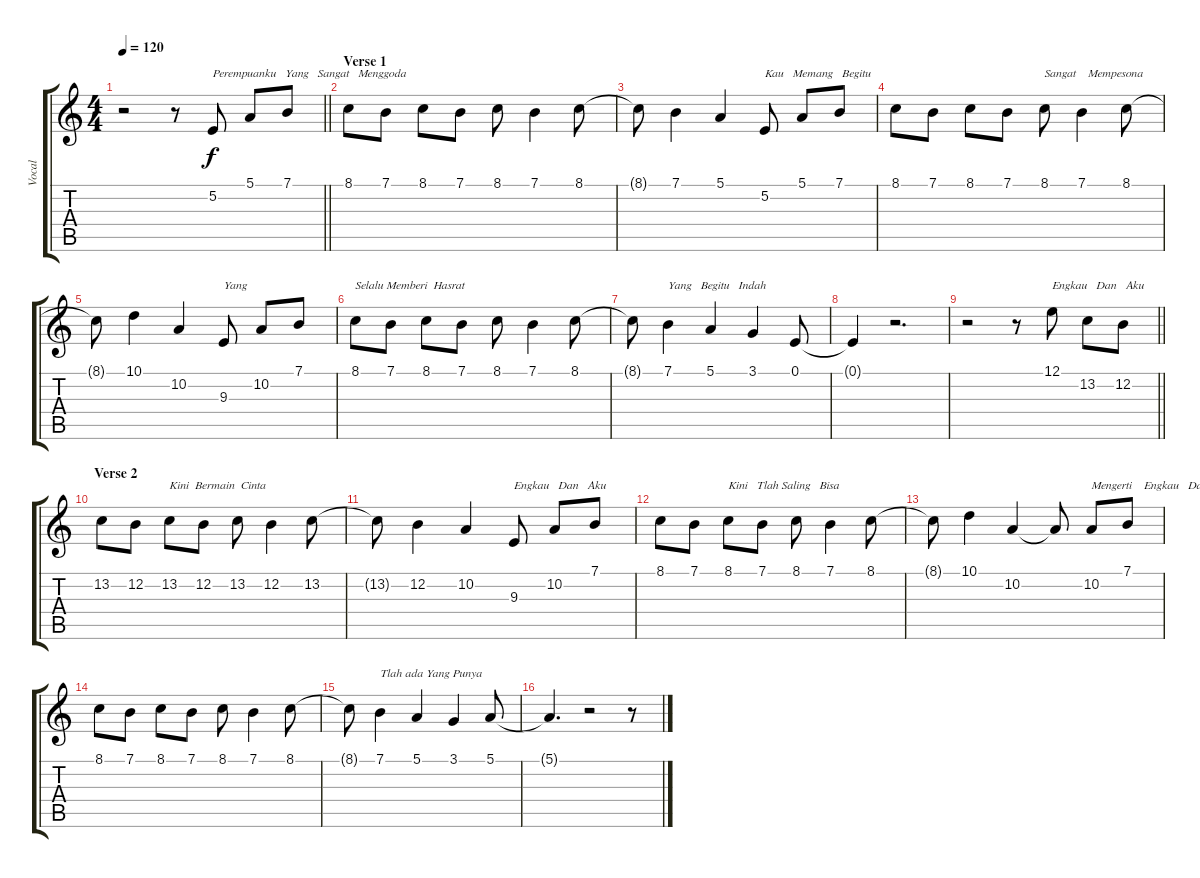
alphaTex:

\track ("Vocal" "Vocal") {instrument voiceoohs}
\staff {score tabs}
\tuning (E4 B3 G3 D3 A2 E2) {hide}
\ts (4 4)
\tempo 120
\clef g2
\barLineRight lightlight
\ks c
r.2{dy f} r.8 5.2.8{txt "Perempuanku   Yang   Sangat   Menggoda"} 5.1.8 7.1.8 |
\section ("" "Verse 1")
8.1.8 7.1.8 8.1.8 7.1.8 8.1.8 7.1.4 8.1.8 |
8.1{t}.8 7.1.4 5.1.4 5.2.8{txt "Kau   Memang   Begitu "} 5.1.8 7.1.8 |
8.1.8 7.1.8 8.1.8 7.1.8 8.1.8{txt "Sangat    Mempesona"} 7.1.4 8.1.8 |
8.1{t}.8 10.1.4 10.2.4 9.3.8{txt "Yang "} 10.2.8 7.1.8 |
8.1.8{txt "Selalu Memberi  Hasrat"} 7.1.8 8.1.8 7.1.8 8.1.8 7.1.4 8.1.8 |
8.1{t}.8 7.1.4{txt "Yang   Begitu   Indah"} 5.1.4 3.1.4 0.1.8 |
0.1{t}.4 r.2{d} |
\barLineRight lightlight
r.2 r.8 12.1.8{txt "Engkau   Dan   Aku"} 13.2.8 12.2.8 |
\section ("" "Verse 2")
13.2.8 12.2.8 13.2.8{txt "Kini  Bermain  Cinta"} 12.2.8 13.2.8 12.2.4 13.2.8 |
13.2{t}.8 12.2.4 10.2.4 9.3.8{txt "Engkau   Dan   Aku"} 10.2.8 7.1.8 |
8.1.8 7.1.8 8.1.8{txt "Kini   Tlah Saling   Bisa"} 7.1.8 8.1.8 7.1.4 8.1.8 |
8.1{t}.8 10.1.4 10.2.4 10.2{t}.8 10.2.8{txt "Mengerti    Engkau   Dan    Aku"} 7.1.8 |
8.1.8 7.1.8 8.1.8 7.1.8 8.1.8 7.1.4 8.1.8 |
8.1{t}.8 7.1.4{txt "Tlah ada Yang Punya"} 5.1.4 3.1.4 5.1.8 |
5.1{t}.4{d} r.2 r.8
